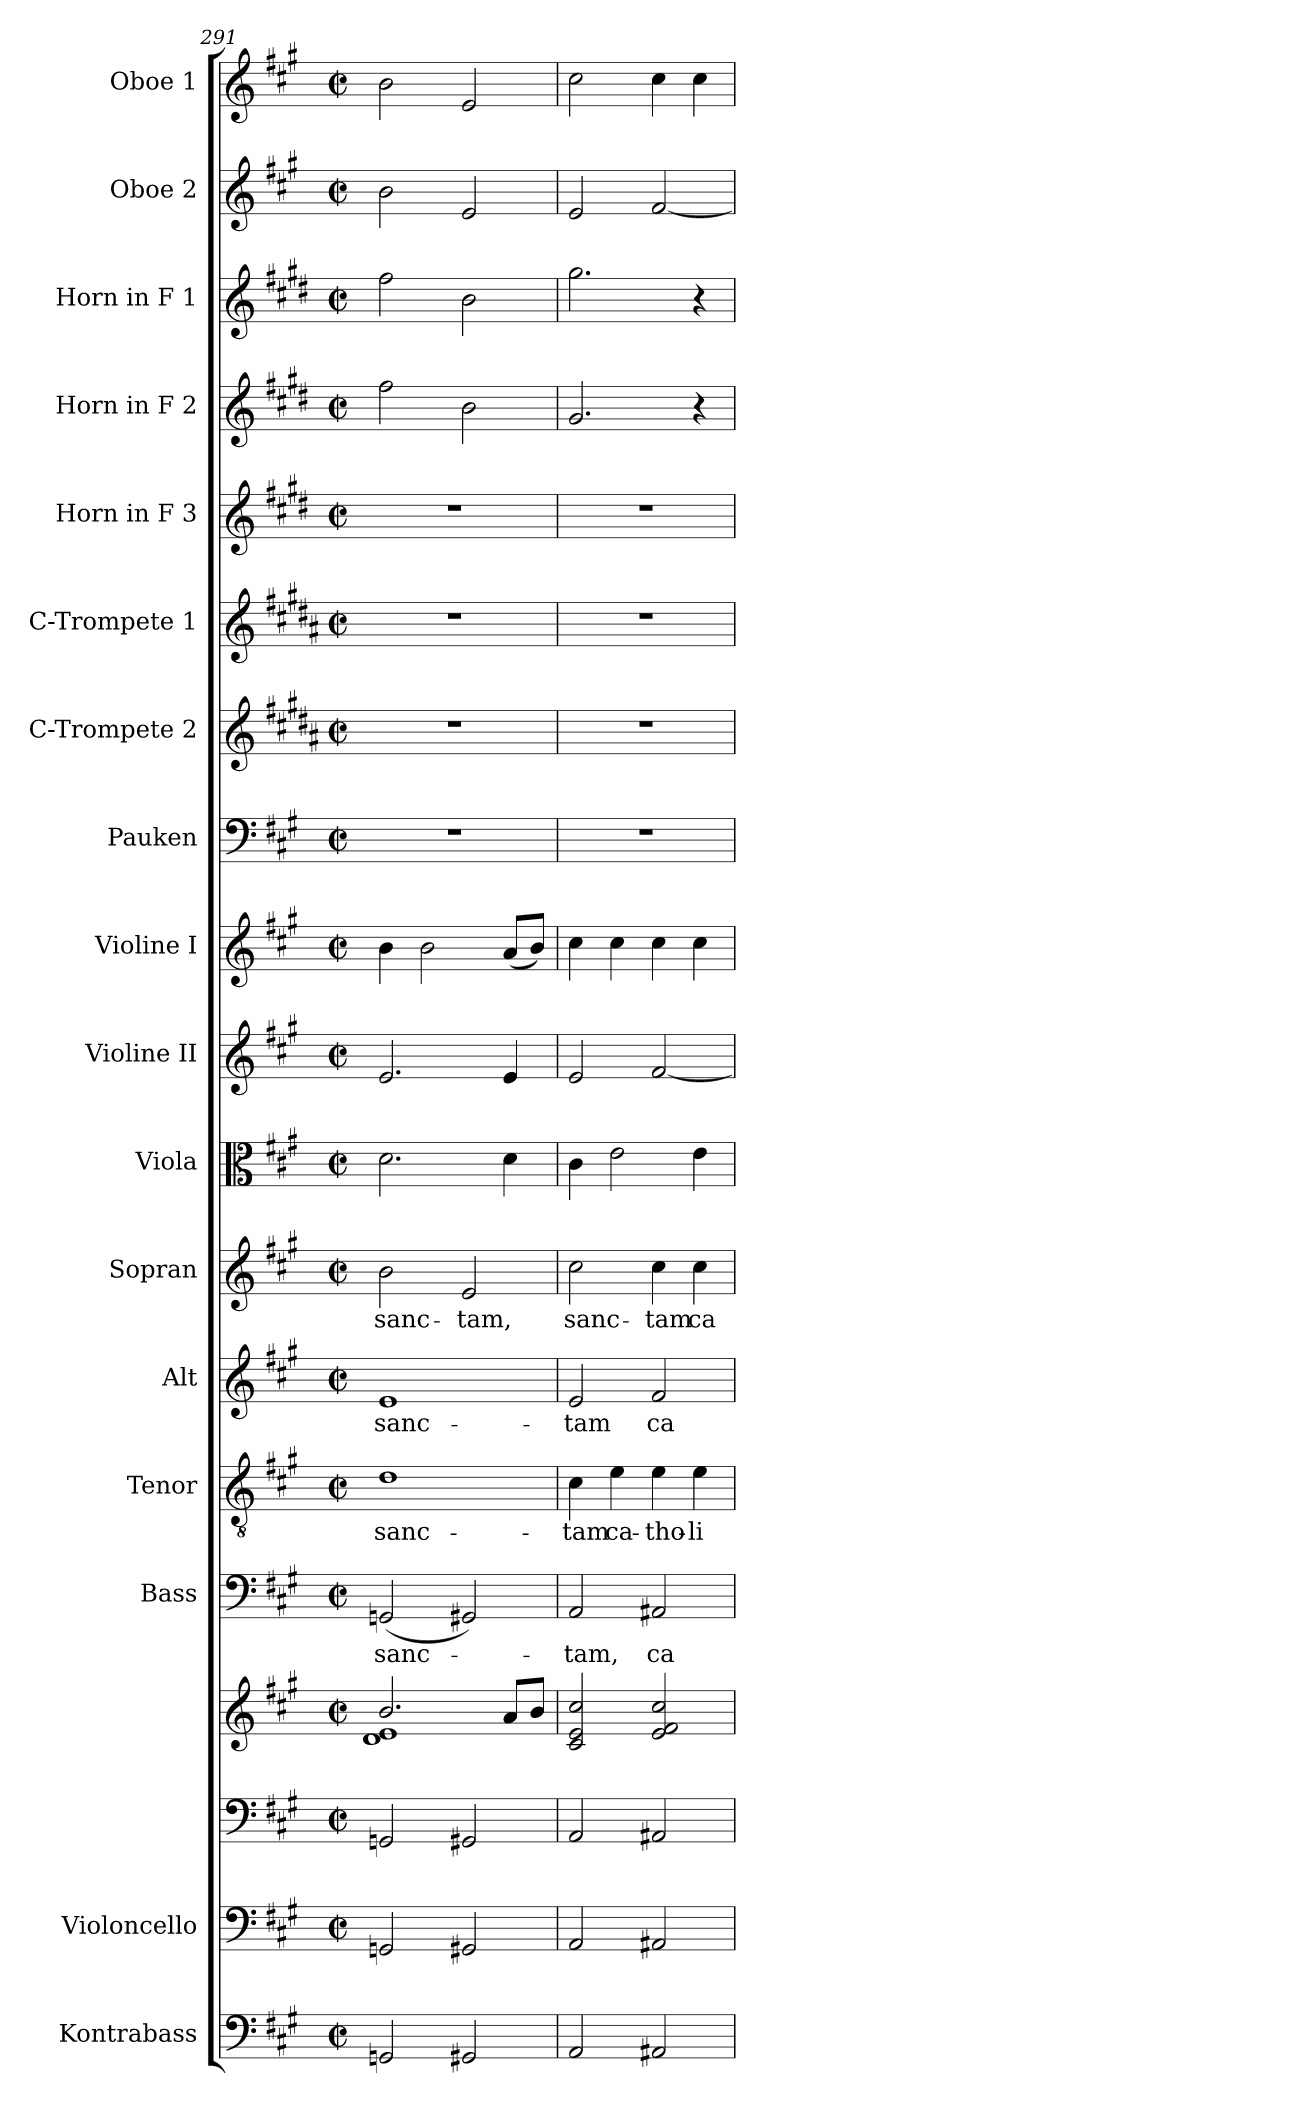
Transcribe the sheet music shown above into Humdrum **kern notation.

**kern	**kern	**kern	**kern	**kern	**text	**kern	**text	**kern	**text	**kern	**text	**kern	**kern	**kern	**kern	**kern	**kern	**kern	**kern	**kern	**kern	**kern
*part18	*part17	*part16	*part16	*part15	*part15	*part14	*part14	*part13	*part13	*part12	*part12	*part11	*part10	*part9	*part8	*part7	*part6	*part5	*part4	*part3	*part2	*part1
*staff19	*staff18	*staff17	*staff16	*staff15	*staff15	*staff14	*staff14	*staff13	*staff13	*staff12	*staff12	*staff11	*staff10	*staff9	*staff8	*staff7	*staff6	*staff5	*staff4	*staff3	*staff2	*staff1
*I"Kontrabass	*I"Violoncello	*	*	*I"Bass	*	*I"Tenor	*	*I"Alt	*	*I"Sopran	*	*I"Viola	*I"Violine II	*I"Violine I	*I"Pauken	*I"C-Trompete 2	*I"C-Trompete 1	*I"Horn in F 3	*I"Horn in F 2	*I"Horn in F 1	*I"Oboe 2	*I"Oboe 1
*I'Kb.	*I'Vc.	*	*	*I'B.	*	*I'T.	*	*I'A.	*	*I'S.	*	*I'Vla.	*I'Vl. II	*I'Vl. I	*I'Pk.	*I'C Trp. 2	*I'C Trp. 1	*	*	*	*I'Ob. 2	*I'Ob. 1
*clefF4	*clefF4	*clefF4	*clefG2	*clefF4	*	*clefGv2	*	*clefG2	*	*clefG2	*	*clefC3	*clefG2	*clefG2	*clefF4	*clefG2	*clefG2	*clefG2	*clefG2	*clefG2	*clefG2	*clefG2
*ITrd7c12	*	*	*	*	*	*	*	*	*	*	*	*	*	*	*	*ITrd1c2	*ITrd1c2	*ITrd4c7	*ITrd4c7	*ITrd4c7	*	*
*k[f#c#g#]	*k[f#c#g#]	*k[f#c#g#]	*k[f#c#g#]	*k[f#c#g#]	*	*k[f#c#g#]	*	*k[f#c#g#]	*	*k[f#c#g#]	*	*k[f#c#g#]	*k[f#c#g#]	*k[f#c#g#]	*k[f#c#g#]	*k[f#c#g#]	*k[f#c#g#]	*k[f#c#g#]	*k[f#c#g#]	*k[f#c#g#]	*k[f#c#g#]	*k[f#c#g#]
*A:	*A:	*A:	*A:	*A:	*	*A:	*	*A:	*	*A:	*	*A:	*A:	*A:	*A:	*A:	*A:	*A:	*A:	*A:	*A:	*A:
*M2/2	*M2/2	*M2/2	*M2/2	*M2/2	*	*M2/2	*	*M2/2	*	*M2/2	*	*M2/2	*M2/2	*M2/2	*M2/2	*M2/2	*M2/2	*M2/2	*M2/2	*M2/2	*M2/2	*M2/2
*met(c|)	*met(c|)	*met(c|)	*met(c|)	*met(c|)	*	*met(c|)	*	*met(c|)	*	*met(c|)	*	*met(c|)	*met(c|)	*met(c|)	*met(c|)	*met(c|)	*met(c|)	*met(c|)	*met(c|)	*met(c|)	*met(c|)	*met(c|)
=291	=291	=291	=291	=291	=291	=291	=291	=291	=291	=291	=291	=291	=291	=291	=291	=291	=291	=291	=291	=291	=291	=291
*	*	*	*^	*	*	*	*	*	*	*	*	*	*	*	*	*	*	*	*	*	*	*
!	!	!	!	!	!	!LO:LY:b	!	!LO:LY:b	!	!LO:LY:b	!	!LO:LY:b	!	!	!	!	!	!	!	!	!	!	!
2GGGn/	2GGn/	2GGn/	2.b/	1d 1e	(<2GGn/	sanc-	1d	sanc-	1e	sanc-	2b\	sanc-	2.d\	2.e/	4b\	1r	1r	1r	1r	2b\	2b\	2b\	2b\
.	.	.	.	.	.	.	.	.	.	.	.	.	.	.	2b\	.	.	.	.	.	.	.	.
!	!	!	!	!	!	!	!	!	!	!	!	!LO:LY:b	!	!	!	!	!	!	!	!	!	!	!
2GGG#X/	2GG#X/	2GG#X/	.	.	2GG#X/)	.	.	.	.	.	2e/	-tam,	.	.	.	.	.	.	.	2e\	2e\	2e/	2e/
.	.	.	8a/L	.	.	.	.	.	.	.	.	.	4d\	4e/	(<8a/L	.	.	.	.	.	.	.	.
.	.	.	8b/J	.	.	.	.	.	.	.	.	.	.	.	8b/J)	.	.	.	.	.	.	.	.
*	*	*	*v	*v	*	*	*	*	*	*	*	*	*	*	*	*	*	*	*	*	*	*	*
!!LO:PB:g=z
=292	=292	=292	=292	=292	=292	=292	=292	=292	=292	=292	=292	=292	=292	=292	=292	=292	=292	=292	=292	=292	=292	=292
!	!	!	!	!	!LO:LY:b	!	!LO:LY:b	!	!LO:LY:b	!	!LO:LY:b	!	!	!	!	!	!	!	!	!	!	!
2AAA/	2AA/	2AA/	2c#/ 2e/ 2cc#/	2AA/	-tam,	4c#\	-tam	2e/	-tam	2cc#\	sanc-	4c#\	2e/	4cc#\	1r	1r	1r	1r	2.c#/	2.cc#\	2e/	2cc#\
!	!	!	!	!	!	!	!LO:LY:b	!	!	!	!	!	!	!	!	!	!	!	!	!	!	!
.	.	.	.	.	.	4e\	ca-	.	.	.	.	2e\	.	4cc#\	.	.	.	.	.	.	.	.
!	!	!	!	!	!LO:LY:b	!	!LO:LY:b	!	!LO:LY:b	!	!LO:LY:b	!	!	!	!	!	!	!	!	!	!	!
2AAA#X/	2AA#X/	2AA#X/	2e/ 2f#/ 2cc#/	2AA#X/	ca-	4e\	-tho-	2f#/	ca-	4cc#\	-tam	.	[2f#/	4cc#\	.	.	.	.	.	.	[2f#/	4cc#\
!	!	!	!	!	!	!	!LO:LY:b	!	!	!	!LO:LY:b	!	!	!	!	!	!	!	!	!	!	!
.	.	.	.	.	.	4e\	-li-	.	.	4cc#\	ca-	4e\	.	4cc#\	.	.	.	.	4r	4r	.	4cc#\
=	=	=	=	=	=	=	=	=	=	=	=	=	=	=	=	=	=	=	=	=	=	=
*-	*-	*-	*-	*-	*-	*-	*-	*-	*-	*-	*-	*-	*-	*-	*-	*-	*-	*-	*-	*-	*-	*-
